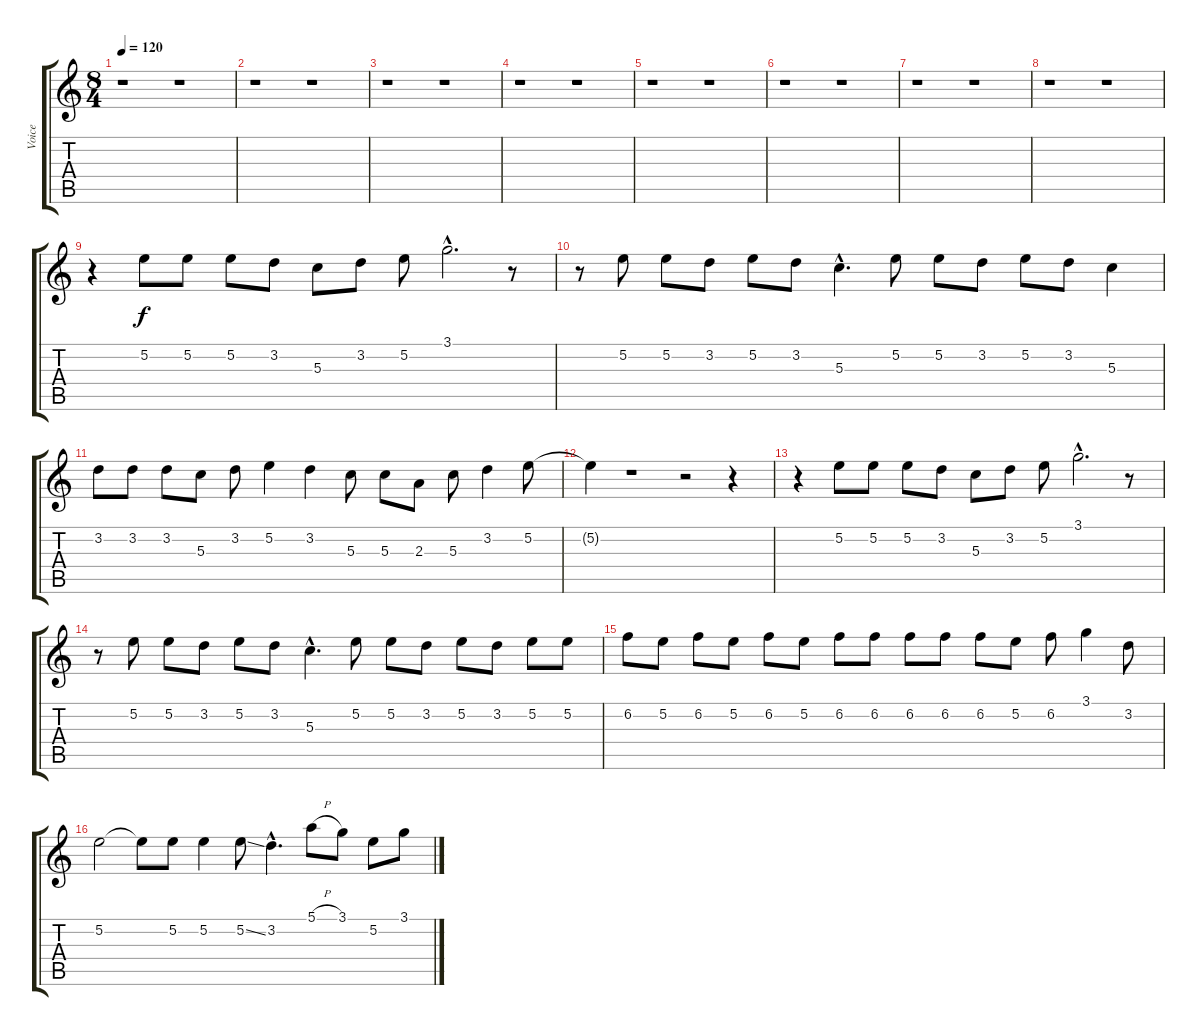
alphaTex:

\track ("Voice" "Voice") {instrument electricguitarclean}
\staff {score tabs}
\tuning (E4 B3 G3 D3 A2 E2) {hide}
\ts (8 4)
\tempo 120
\clef g2
\ks c
r.1{dy f instrument electricguitarclean} r.1 |
r.1 r.1 |
r.1 r.1 |
r.1 r.1 |
r.1 r.1 |
r.1 r.1 |
r.1 r.1 |
r.1 r.1 |
r.4 5.2.8 5.2.8 5.2.8 3.2.8 5.3.8 3.2.8 5.2.8 3.1{hac}.2{d} r.8 |
r.8 5.2.8 5.2.8 3.2.8 5.2.8 3.2.8 5.3{hac}.4{d} 5.2.8 5.2.8 3.2.8 5.2.8 3.2.8 5.3.4 |
3.2.8 3.2.8 3.2.8 5.3.8 3.2.8 5.2.4 3.2.4 5.3.8 5.3.8 2.3.8 5.3.8 3.2.4 5.2.8 |
5.2{t}.4 r.1 r.2 r.4 |
r.4 5.2.8 5.2.8 5.2.8 3.2.8 5.3.8 3.2.8 5.2.8 3.1{hac}.2{d} r.8 |
r.8 5.2.8 5.2.8 3.2.8 5.2.8 3.2.8 5.3{hac}.4{d} 5.2.8 5.2.8 3.2.8 5.2.8 3.2.8 5.2.8 5.2.8 |
6.2.8 5.2.8 6.2.8 5.2.8 6.2.8 5.2.8 6.2.8 6.2.8 6.2.8 6.2.8 6.2.8 5.2.8 6.2.8 3.1.4 3.2.8 |
5.2.2 5.2{t}.8 5.2.8 5.2.4 5.2{ss}.8 3.2{hac}.4{d} 5.1{h}.8 3.1.8 5.2.8 3.1.8
